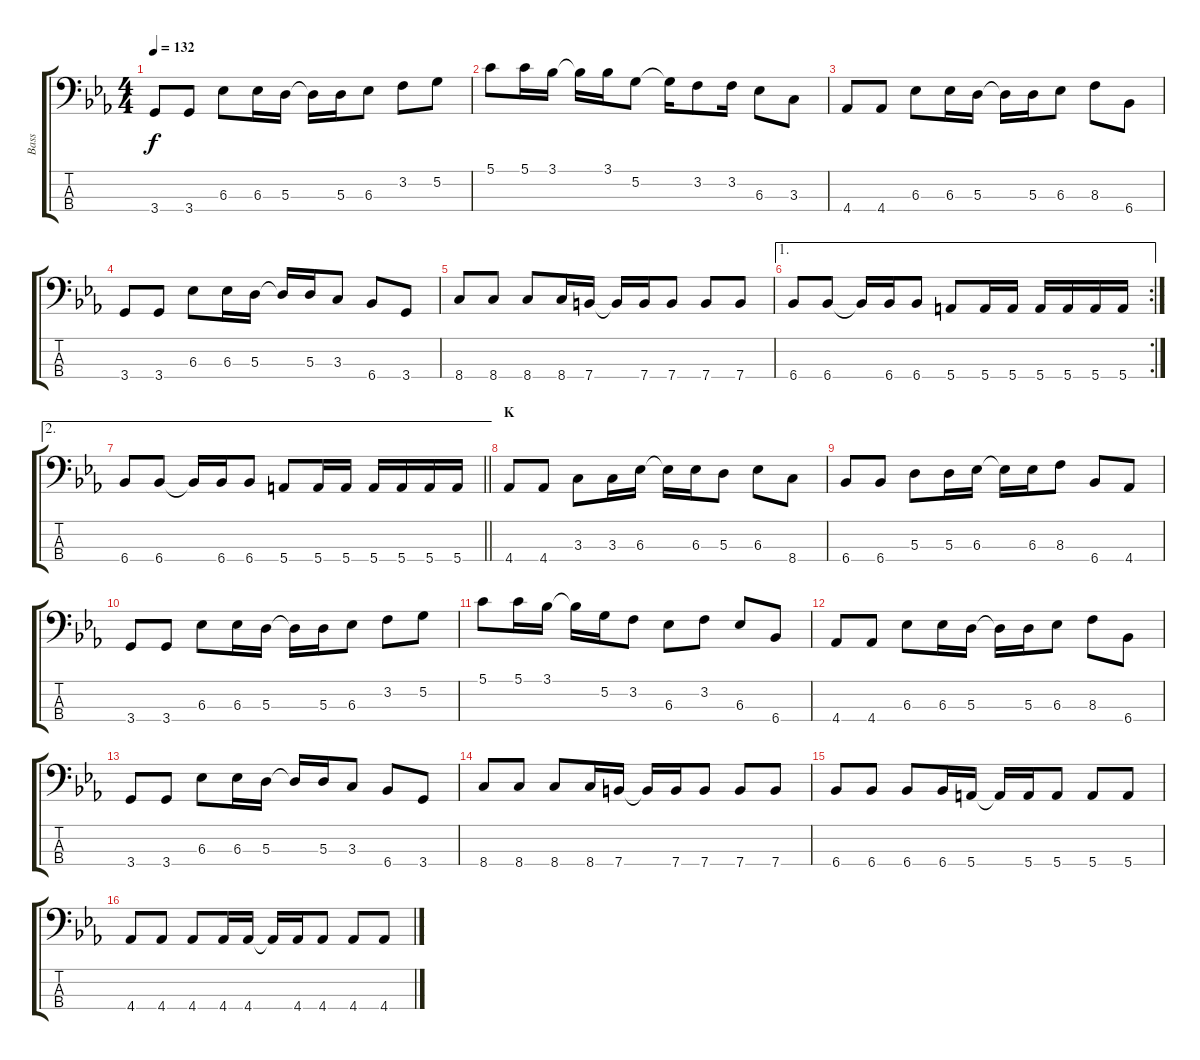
\track ("Bass" "Bass") {instrument electricbasspick}
\staff {score tabs}
\tuning (G2 D2 A1 E1) {hide}
\ts (4 4)
\tempo 132
\clef f4
\ks eb
3.4.8{dy f} 3.4.8 6.3.8 6.3.16 5.3.16 5.3{t}.16 5.3.16 6.3.8 3.2.8 5.2.8 |
5.1.8 5.1.16 3.1.16 3.1{t}.16 3.1.16 5.2.8 5.2{t}.16 3.2.8 3.2.16 6.3.8 3.3.8 |
4.4.8 4.4.8 6.3.8 6.3.16 5.3.16 5.3{t}.16 5.3.16 6.3.8 8.3.8 6.4.8 |
3.4.8 3.4.8 6.3.8 6.3.16 5.3.16 5.3{t}.16 5.3.16 3.3.8 6.4.8 3.4.8 |
8.4.8 8.4.8 8.4.8 8.4.16 7.4.16 7.4{t}.16 7.4.16 7.4.8 7.4.8 7.4.8 |
\ae 1
\rc 2
6.4.8 6.4.8 6.4{t}.16 6.4.16 6.4.8 5.4.8 5.4.16 5.4.16 5.4.16 5.4.16 5.4.16 5.4.16 |
\ae 2
\barLineRight lightlight
6.4.8 6.4.8 6.4{t}.16 6.4.16 6.4.8 5.4.8 5.4.16 5.4.16 5.4.16 5.4.16 5.4.16 5.4.16 |
\section ("" "K")
4.4.8 4.4.8 3.3.8 3.3.16 6.3.16 6.3{t}.16 6.3.16 5.3.8 6.3.8 8.4.8 |
6.4.8 6.4.8 5.3.8 5.3.16 6.3.16 6.3{t}.16 6.3.16 8.3.8 6.4.8 4.4.8 |
3.4.8 3.4.8 6.3.8 6.3.16 5.3.16 5.3{t}.16 5.3.16 6.3.8 3.2.8 5.2.8 |
5.1.8 5.1.16 3.1.16 3.1{t}.16 5.2.16 3.2.8 6.3.8 3.2.8 6.3.8 6.4.8 |
4.4.8 4.4.8 6.3.8 6.3.16 5.3.16 5.3{t}.16 5.3.16 6.3.8 8.3.8 6.4.8 |
3.4.8 3.4.8 6.3.8 6.3.16 5.3.16 5.3{t}.16 5.3.16 3.3.8 6.4.8 3.4.8 |
8.4.8 8.4.8 8.4.8 8.4.16 7.4.16 7.4{t}.16 7.4.16 7.4.8 7.4.8 7.4.8 |
6.4.8 6.4.8 6.4.8 6.4.16 5.4.16 5.4{t}.16 5.4.16 5.4.8 5.4.8 5.4.8 |
4.4.8 4.4.8 4.4.8 4.4.16 4.4.16 4.4{t}.16 4.4.16 4.4.8 4.4.8 4.4.8
